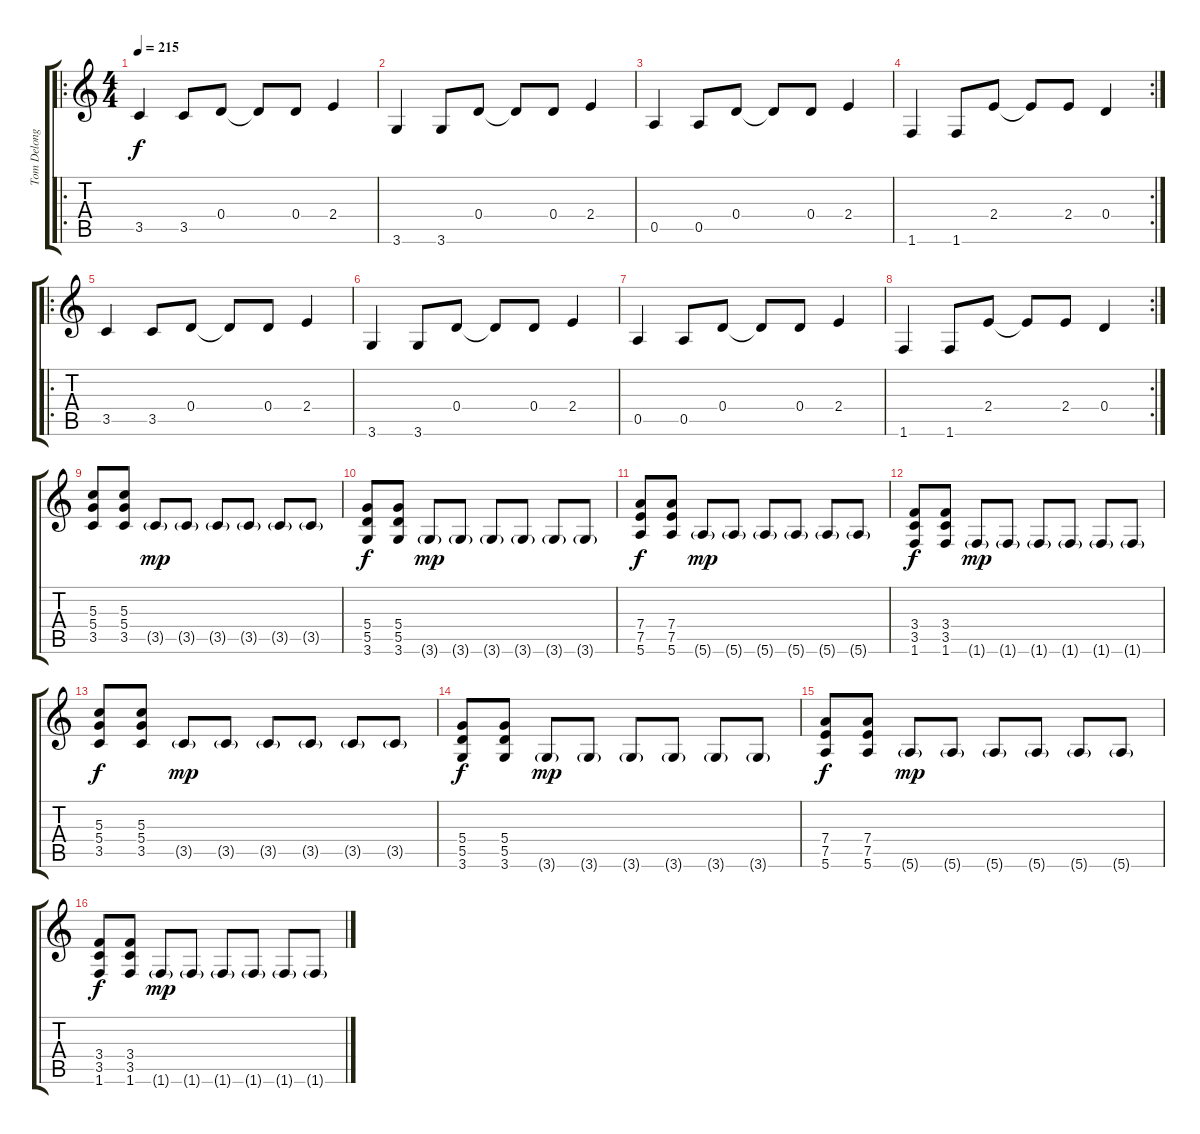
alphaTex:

\track ("Tom Delong (Guitar 1)" "Tom Delong") {instrument distortionguitar}
\staff {score tabs}
\tuning (E4 B3 G3 D3 A2 E2) {hide}
\ro
\ts (4 4)
\tempo 215
\clef g2
\ks c
3.5.4{dy f instrument distortionguitar} 3.5.8 0.4.8 0.4{t}.8 0.4.8 2.4.4 |
3.6.4 3.6.8 0.4.8 0.4{t}.8 0.4.8 2.4.4 |
0.5.4 0.5.8 0.4.8 0.4{t}.8 0.4.8 2.4.4 |
\rc 2
1.6.4 1.6.8 2.4.8 2.4{t}.8 2.4.8 0.4.4 |
\ro
3.5.4 3.5.8 0.4.8 0.4{t}.8 0.4.8 2.4.4 |
3.6.4 3.6.8 0.4.8 0.4{t}.8 0.4.8 2.4.4 |
0.5.4 0.5.8 0.4.8 0.4{t}.8 0.4.8 2.4.4 |
\rc 2
1.6.4 1.6.8 2.4.8 2.4{t}.8 2.4.8 0.4.4 |
(5.3 5.4 3.5).8 (5.3 5.4 3.5).8 3.5{g}.8{dy mp} 3.5{g}.8 3.5{g}.8 3.5{g}.8 3.5{g}.8 3.5{g}.8 |
(5.4 5.5 3.6).8{dy f} (5.4 5.5 3.6).8 3.6{g}.8{dy mp} 3.6{g}.8 3.6{g}.8 3.6{g}.8 3.6{g}.8 3.6{g}.8 |
(7.4 7.5 5.6).8{dy f} (7.4 7.5 5.6).8 5.6{g}.8{dy mp} 5.6{g}.8 5.6{g}.8 5.6{g}.8 5.6{g}.8 5.6{g}.8 |
(3.4 3.5 1.6).8{dy f} (3.4 3.5 1.6).8 1.6{g}.8{dy mp} 1.6{g}.8 1.6{g}.8 1.6{g}.8 1.6{g}.8 1.6{g}.8 |
(5.3 5.4 3.5).8{dy f} (5.3 5.4 3.5).8 3.5{g}.8{dy mp} 3.5{g}.8 3.5{g}.8 3.5{g}.8 3.5{g}.8 3.5{g}.8 |
(5.4 5.5 3.6).8{dy f} (5.4 5.5 3.6).8 3.6{g}.8{dy mp} 3.6{g}.8 3.6{g}.8 3.6{g}.8 3.6{g}.8 3.6{g}.8 |
(7.4 7.5 5.6).8{dy f} (7.4 7.5 5.6).8 5.6{g}.8{dy mp} 5.6{g}.8 5.6{g}.8 5.6{g}.8 5.6{g}.8 5.6{g}.8 |
(3.4 3.5 1.6).8{dy f} (3.4 3.5 1.6).8 1.6{g}.8{dy mp} 1.6{g}.8 1.6{g}.8 1.6{g}.8 1.6{g}.8 1.6{g}.8
